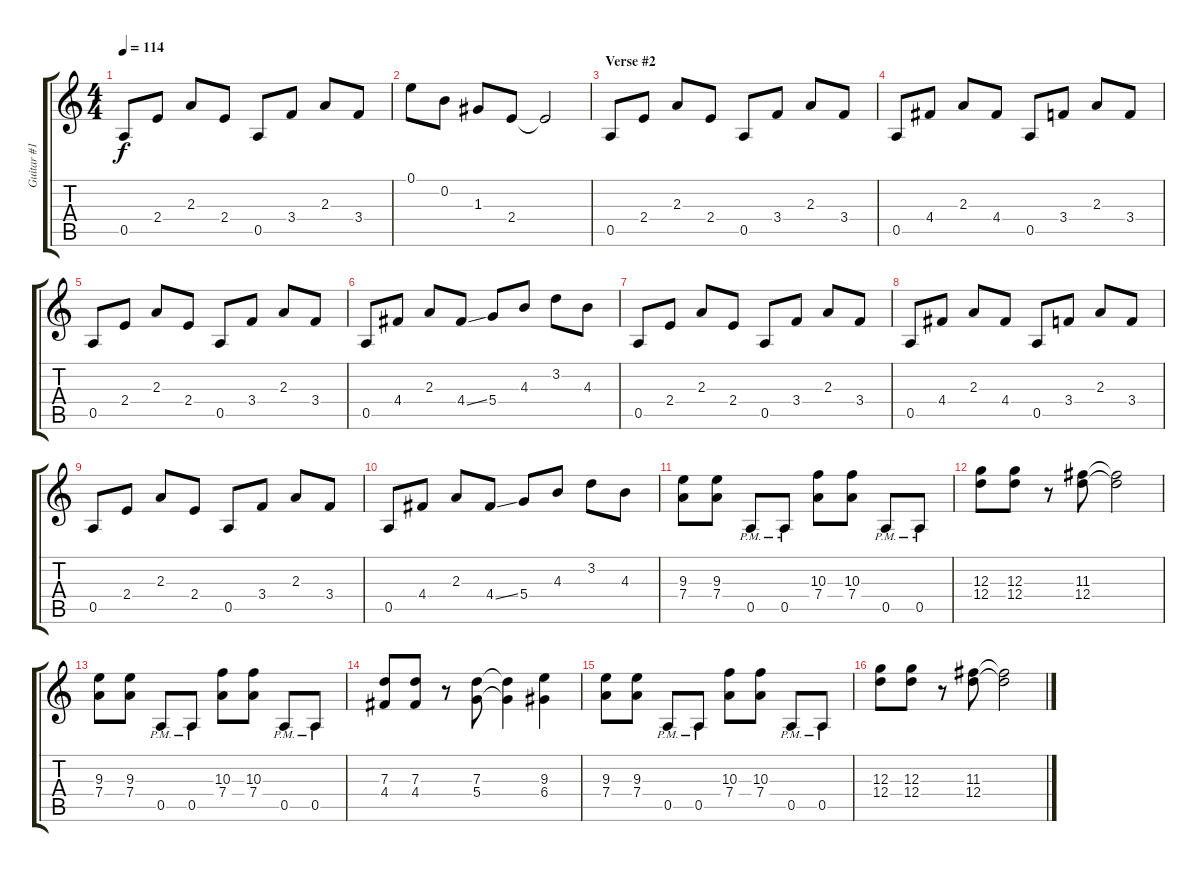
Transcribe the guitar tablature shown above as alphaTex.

\track ("Guitar #1 and #4" "Guitar #1 ") {instrument distortionguitar}
\staff {score tabs}
\tuning (E4 B3 G3 D3 A2 E2) {hide}
\ts (4 4)
\tempo 114
\clef g2
\ks c
0.5.8{dy f} 2.4.8 2.3.8 2.4.8 0.5.8 3.4.8 2.3.8 3.4.8 |
0.1.8 0.2.8 1.3.8 2.4.8 2.4{t}.2 |
\section ("" "Verse #2")
0.5.8 2.4.8 2.3.8 2.4.8 0.5.8 3.4.8 2.3.8 3.4.8 |
0.5.8 4.4.8 2.3.8 4.4.8 0.5.8 3.4.8 2.3.8 3.4.8 |
0.5.8 2.4.8 2.3.8 2.4.8 0.5.8 3.4.8 2.3.8 3.4.8 |
0.5.8 4.4.8 2.3.8 4.4{ss}.8 5.4.8 4.3.8 3.2.8 4.3.8 |
0.5.8 2.4.8 2.3.8 2.4.8 0.5.8 3.4.8 2.3.8 3.4.8 |
0.5.8 4.4.8 2.3.8 4.4.8 0.5.8 3.4.8 2.3.8 3.4.8 |
0.5.8 2.4.8 2.3.8 2.4.8 0.5.8 3.4.8 2.3.8 3.4.8 |
0.5.8 4.4.8 2.3.8 4.4{ss}.8 5.4.8 4.3.8 3.2.8 4.3.8 |
(9.3 7.4).8{instrument distortionguitar} (9.3 7.4).8 0.5{pm}.8{instrument electricguitarmuted} 0.5{pm}.8 (10.3 7.4).8{instrument distortionguitar} (10.3 7.4).8 0.5{pm}.8{instrument electricguitarmuted} 0.5{pm}.8 |
(12.3 12.4).8{instrument distortionguitar} (12.3 12.4).8 r.8 (11.3 12.4).8 (11.3{t} 12.4{t}).2 |
(9.3 7.4).8 (9.3 7.4).8 0.5{pm}.8{instrument electricguitarmuted} 0.5{pm}.8 (10.3 7.4).8{instrument distortionguitar} (10.3 7.4).8 0.5{pm}.8{instrument electricguitarmuted} 0.5{pm}.8 |
(7.3 4.4).8{instrument distortionguitar} (7.3 4.4).8 r.8 (7.3 5.4).8 (7.3{t} 5.4{t}).4 (9.3 6.4).4 |
(9.3 7.4).8 (9.3 7.4).8 0.5{pm}.8{instrument electricguitarmuted} 0.5{pm}.8 (10.3 7.4).8{instrument distortionguitar} (10.3 7.4).8 0.5{pm}.8{instrument electricguitarmuted} 0.5{pm}.8 |
(12.3 12.4).8{instrument distortionguitar} (12.3 12.4).8 r.8 (11.3 12.4).8 (11.3{t} 12.4{t}).2
